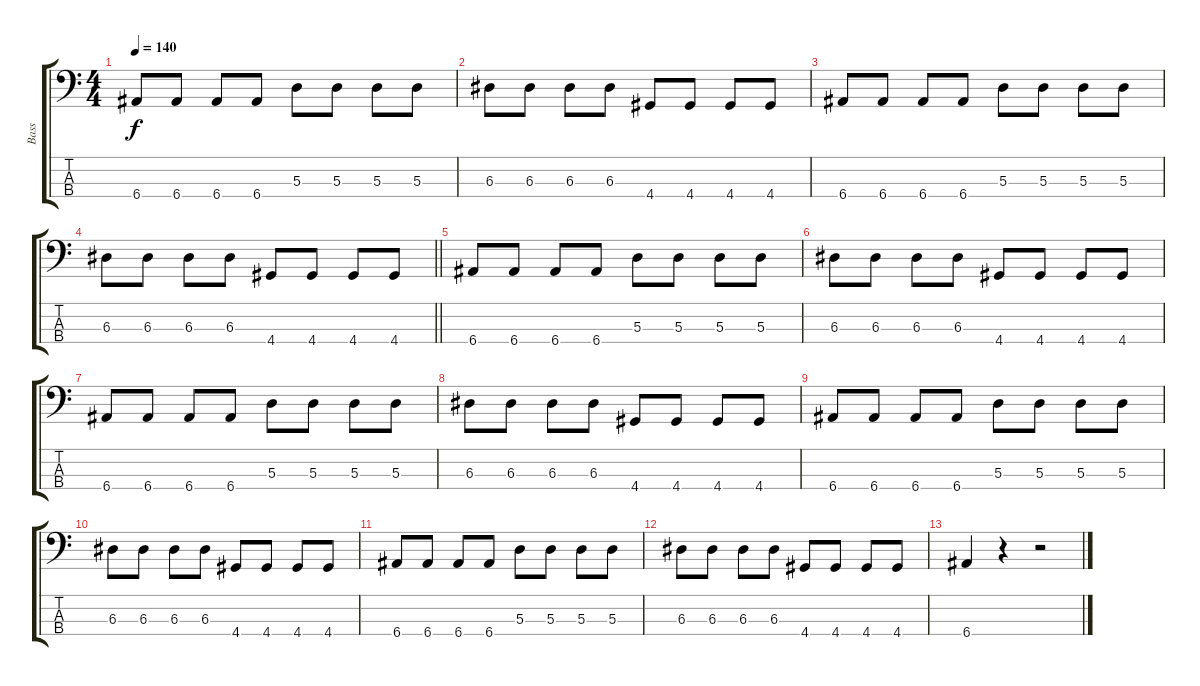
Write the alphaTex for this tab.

\track ("Bass" "Bass") {instrument electricbassfinger}
\staff {score tabs}
\tuning (G2 D2 A1 E1) {hide}
\ts (4 4)
\tempo 140
\clef f4
\ks c
6.4.8{dy f} 6.4.8 6.4.8 6.4.8 5.3.8 5.3.8 5.3.8 5.3.8 |
6.3.8 6.3.8 6.3.8 6.3.8 4.4.8 4.4.8 4.4.8 4.4.8 |
6.4.8 6.4.8 6.4.8 6.4.8 5.3.8 5.3.8 5.3.8 5.3.8 |
\barLineRight lightlight
6.3.8 6.3.8 6.3.8 6.3.8 4.4.8 4.4.8 4.4.8 4.4.8 |
6.4.8 6.4.8 6.4.8 6.4.8 5.3.8 5.3.8 5.3.8 5.3.8 |
6.3.8 6.3.8 6.3.8 6.3.8 4.4.8 4.4.8 4.4.8 4.4.8 |
6.4.8 6.4.8 6.4.8 6.4.8 5.3.8 5.3.8 5.3.8 5.3.8 |
6.3.8 6.3.8 6.3.8 6.3.8 4.4.8 4.4.8 4.4.8 4.4.8 |
6.4.8 6.4.8 6.4.8 6.4.8 5.3.8 5.3.8 5.3.8 5.3.8 |
6.3.8 6.3.8 6.3.8 6.3.8 4.4.8 4.4.8 4.4.8 4.4.8 |
6.4.8 6.4.8 6.4.8 6.4.8 5.3.8 5.3.8 5.3.8 5.3.8 |
6.3.8 6.3.8 6.3.8 6.3.8 4.4.8 4.4.8 4.4.8 4.4.8 |
6.4.4 r.4 r.2
